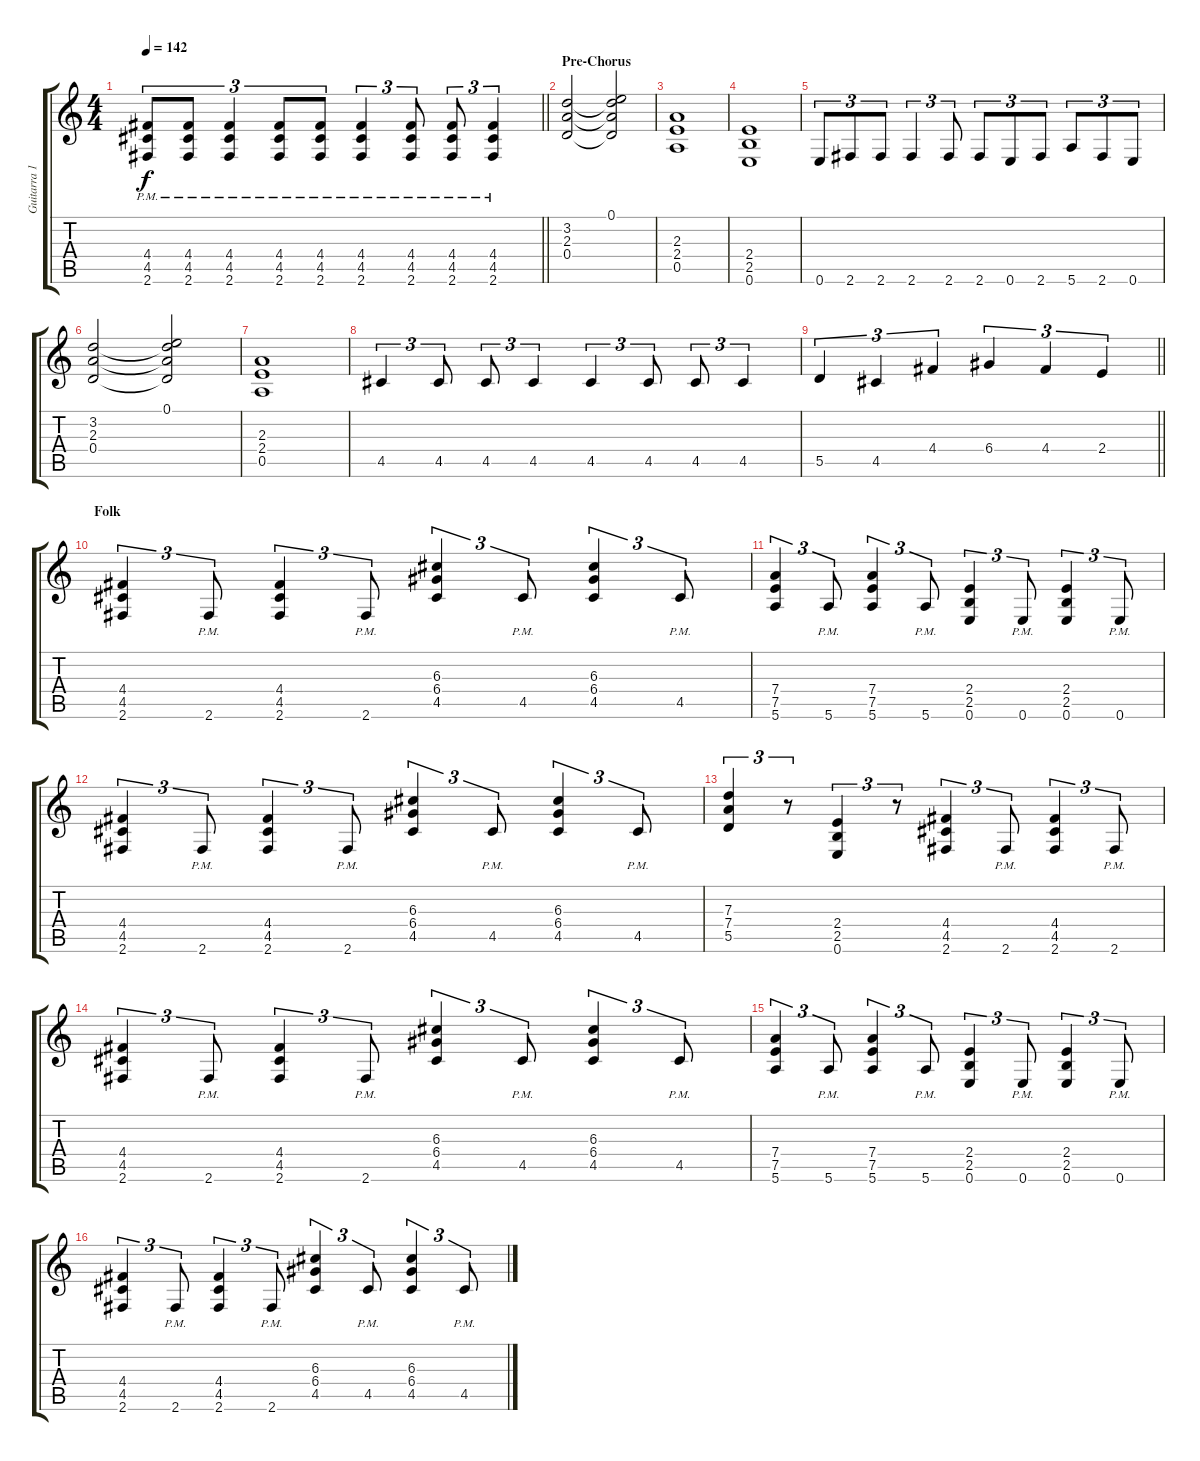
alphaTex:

\track ("Guitarra 1" "Guitarra 1") {instrument distortionguitar}
\staff {score tabs}
\tuning (E4 B3 G3 D3 A2 E2) {hide}
\ts (4 4)
\tempo 142
\clef g2
\barLineRight lightlight
\ks c
(4.4{pm} 4.5{pm} 2.6{pm}).8{tu (3 2) dy f} (4.4{pm} 4.5{pm} 2.6{pm}).8{tu (3 2)} (4.4{pm} 4.5{pm} 2.6{pm}).4{tu (3 2)} (4.4{pm} 4.5{pm} 2.6{pm}).8{tu (3 2)} (4.4{pm} 4.5{pm} 2.6{pm}).8{tu (3 2)} (4.4{pm} 4.5{pm} 2.6{pm}).4{tu (3 2)} (4.4{pm} 4.5{pm} 2.6{pm}).8{tu (3 2)} (4.4{pm} 4.5{pm} 2.6{pm}).8{tu (3 2)} (4.4{pm} 4.5{pm} 2.6{pm}).4{tu (3 2)} |
\section ("" "Pre-Chorus")
(3.2 2.3 0.4).2 (0.1 3.2{t} 2.3{t} 0.4{t}).2 |
(2.3 2.4 0.5).1 |
(2.4 2.5 0.6).1 |
0.6.8{tu (3 2)} 2.6.8{tu (3 2)} 2.6.8{tu (3 2)} 2.6.4{tu (3 2)} 2.6.8{tu (3 2)} 2.6.8{tu (3 2)} 0.6.8{tu (3 2)} 2.6.8{tu (3 2)} 5.6.8{tu (3 2)} 2.6.8{tu (3 2)} 0.6.8{tu (3 2)} |
(3.2 2.3 0.4).2 (0.1 3.2{t} 2.3{t} 0.4{t}).2 |
(2.3 2.4 0.5).1 |
4.5.4{tu (3 2)} 4.5.8{tu (3 2)} 4.5.8{tu (3 2)} 4.5.4{tu (3 2)} 4.5.4{tu (3 2)} 4.5.8{tu (3 2)} 4.5.8{tu (3 2)} 4.5.4{tu (3 2)} |
\barLineRight lightlight
5.5.4{tu (3 2)} 4.5.4{tu (3 2)} 4.4.4{tu (3 2)} 6.4.4{tu (3 2)} 4.4.4{tu (3 2)} 2.4.4{tu (3 2)} |
\section ("" "Folk")
(4.4 4.5 2.6).4{tu (3 2)} 2.6{pm}.8{tu (3 2)} (4.4 4.5 2.6).4{tu (3 2)} 2.6{pm}.8{tu (3 2)} (6.3 6.4 4.5).4{tu (3 2)} 4.5{pm}.8{tu (3 2)} (6.3 6.4 4.5).4{tu (3 2)} 4.5{pm}.8{tu (3 2)} |
(7.4 7.5 5.6).4{tu (3 2)} 5.6{pm}.8{tu (3 2)} (7.4 7.5 5.6).4{tu (3 2)} 5.6{pm}.8{tu (3 2)} (2.4 2.5 0.6).4{tu (3 2)} 0.6{pm}.8{tu (3 2)} (2.4 2.5 0.6).4{tu (3 2)} 0.6{pm}.8{tu (3 2)} |
(4.4 4.5 2.6).4{tu (3 2)} 2.6{pm}.8{tu (3 2)} (4.4 4.5 2.6).4{tu (3 2)} 2.6{pm}.8{tu (3 2)} (6.3 6.4 4.5).4{tu (3 2)} 4.5{pm}.8{tu (3 2)} (6.3 6.4 4.5).4{tu (3 2)} 4.5{pm}.8{tu (3 2)} |
(7.3 7.4 5.5).4{tu (3 2)} r.8{tu (3 2)} (2.4 2.5 0.6).4{tu (3 2)} r.8{tu (3 2)} (4.4 4.5 2.6).4{tu (3 2)} 2.6{pm}.8{tu (3 2)} (4.4 4.5 2.6).4{tu (3 2)} 2.6{pm}.8{tu (3 2)} |
(4.4 4.5 2.6).4{tu (3 2)} 2.6{pm}.8{tu (3 2)} (4.4 4.5 2.6).4{tu (3 2)} 2.6{pm}.8{tu (3 2)} (6.3 6.4 4.5).4{tu (3 2)} 4.5{pm}.8{tu (3 2)} (6.3 6.4 4.5).4{tu (3 2)} 4.5{pm}.8{tu (3 2)} |
(7.4 7.5 5.6).4{tu (3 2)} 5.6{pm}.8{tu (3 2)} (7.4 7.5 5.6).4{tu (3 2)} 5.6{pm}.8{tu (3 2)} (2.4 2.5 0.6).4{tu (3 2)} 0.6{pm}.8{tu (3 2)} (2.4 2.5 0.6).4{tu (3 2)} 0.6{pm}.8{tu (3 2)} |
(4.4 4.5 2.6).4{tu (3 2)} 2.6{pm}.8{tu (3 2)} (4.4 4.5 2.6).4{tu (3 2)} 2.6{pm}.8{tu (3 2)} (6.3 6.4 4.5).4{tu (3 2)} 4.5{pm}.8{tu (3 2)} (6.3 6.4 4.5).4{tu (3 2)} 4.5{pm}.8{tu (3 2)}
